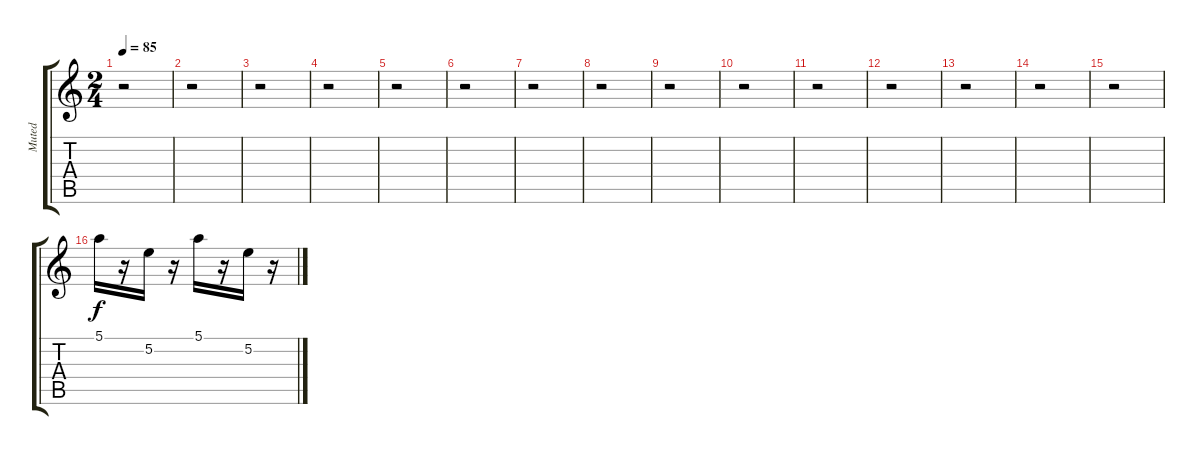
\track ("Muted" "Muted") {instrument electricguitarmuted}
\staff {score tabs}
\tuning (E4 B3 G3 D3 A2 E2) {hide}
\ts (2 4)
\tempo 85
\clef g2
\ks c
r.2{dy f} |
r.2 |
r.2 |
r.2 |
r.2 |
r.2 |
r.2 |
r.2 |
r.2 |
r.2 |
r.2 |
r.2 |
r.2 |
r.2 |
r.2 |
5.1.16 r.16 5.2.16 r.16 5.1.16 r.16 5.2.16 r.16
